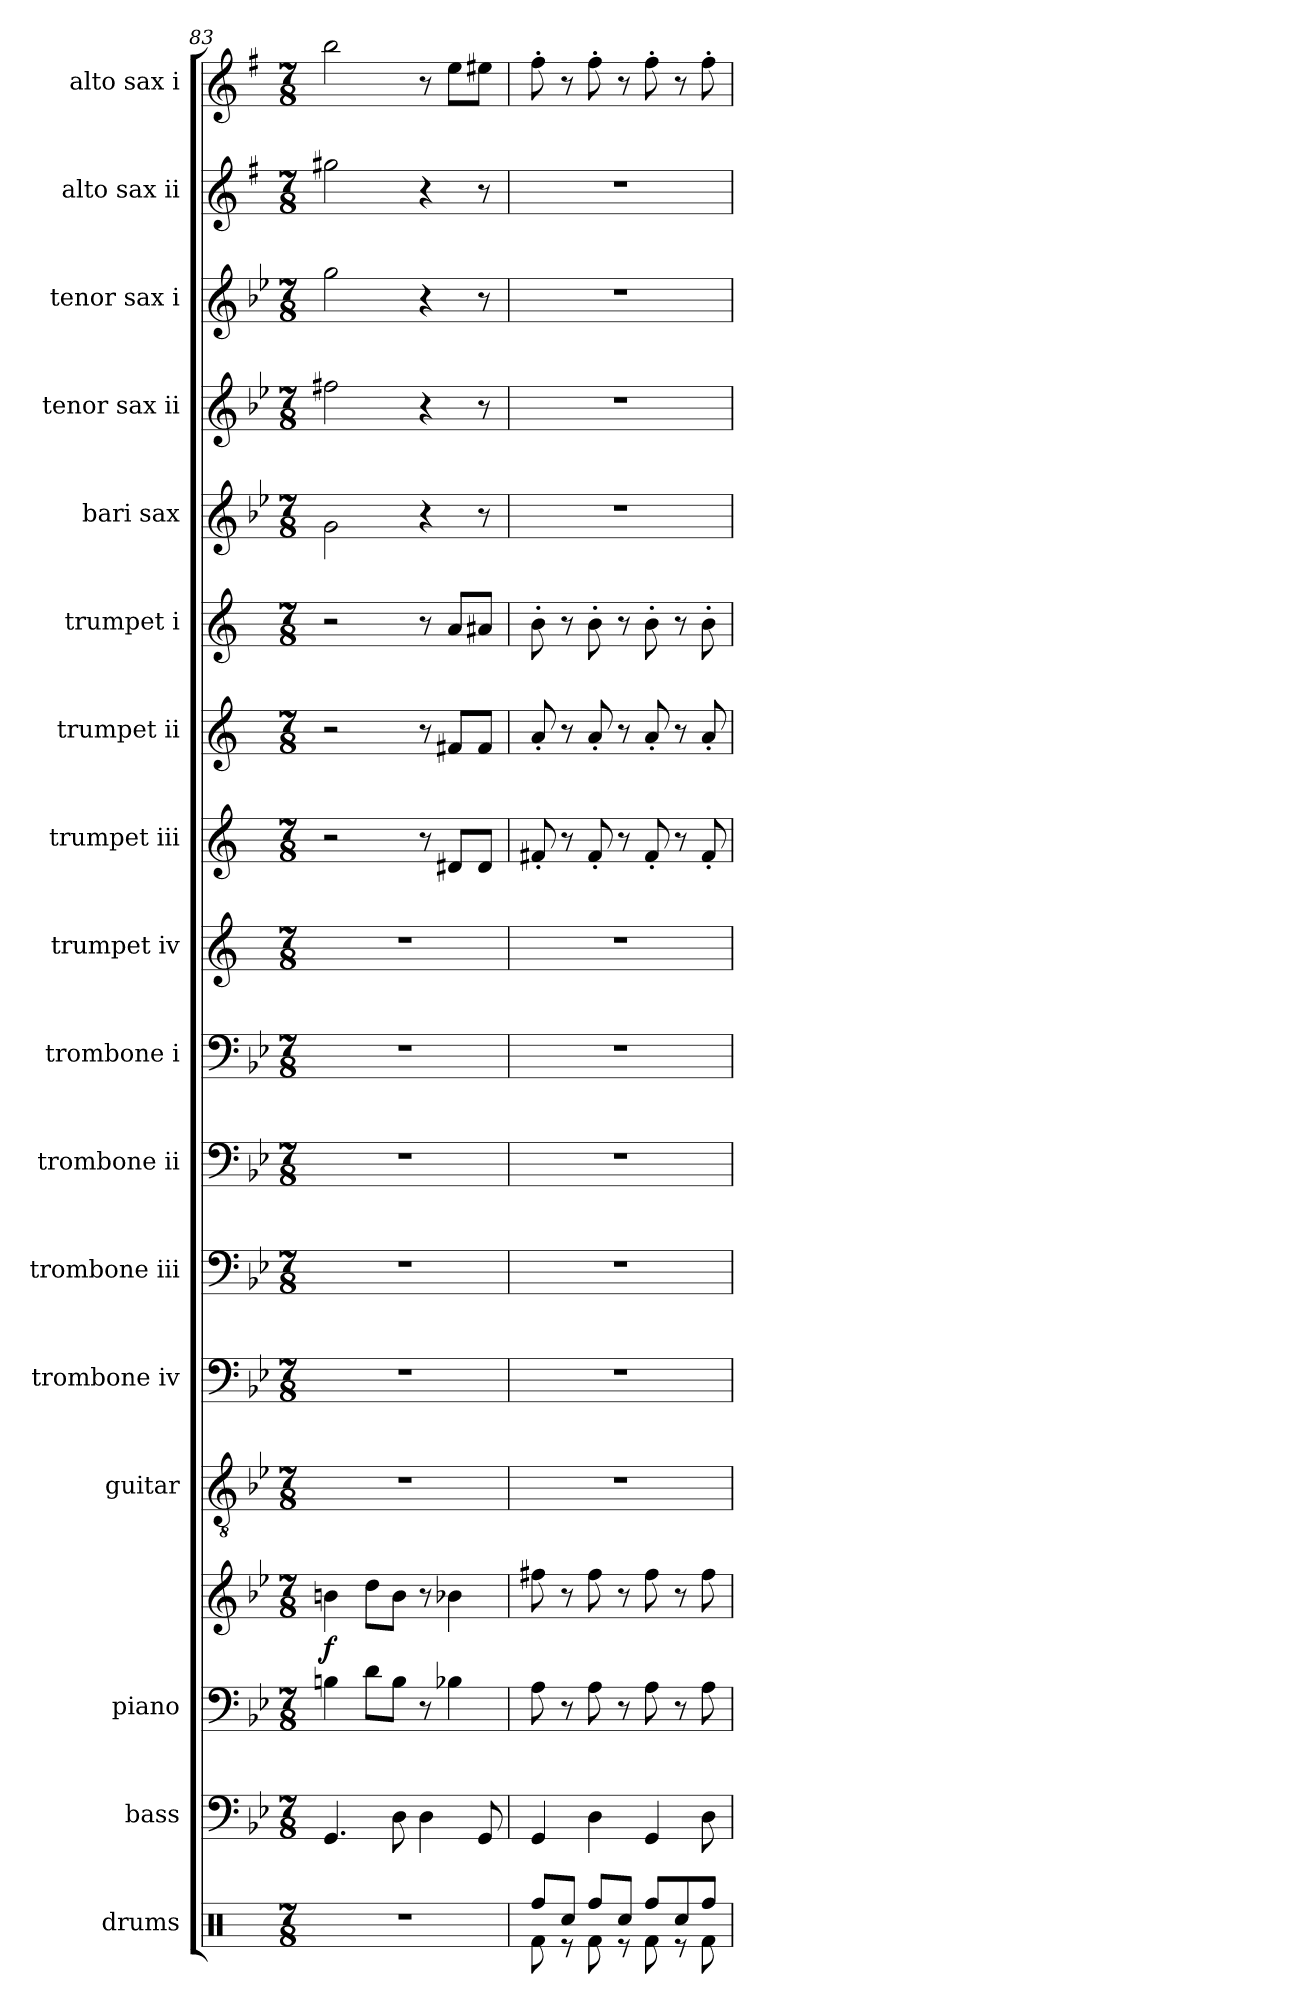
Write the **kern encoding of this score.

**kern	**kern	**kern	**kern	**dynam	**kern	**kern	**kern	**kern	**kern	**kern	**kern	**kern	**kern	**kern	**kern	**kern	**kern	**kern
*part17	*part16	*part15	*part15	*part15	*part14	*part13	*part12	*part11	*part10	*part9	*part8	*part7	*part6	*part5	*part4	*part3	*part2	*part1
*staff18	*staff17	*staff16	*staff15	*staff15/16	*staff14	*staff13	*staff12	*staff11	*staff10	*staff9	*staff8	*staff7	*staff6	*staff5	*staff4	*staff3	*staff2	*staff1
*I"drums	*I"bass	*I"piano	*	*	*I"guitar	*I"trombone iv	*I"trombone iii	*I"trombone ii	*I"trombone i	*I"trumpet iv	*I"trumpet iii	*I"trumpet ii	*I"trumpet i	*I"bari sax	*I"tenor sax ii	*I"tenor sax i	*I"alto sax ii	*I"alto sax i
*I'drs.	*I'bass	*I'pno.	*	*	*I'gtr.	*I'tbn. iv	*I'tbn. iii	*I'tbn. ii	*I'tbn. i	*I'tpt. iv	*I'tpt. iii	*I'tpt. ii	*I'tpt. i	*I'bari	*I'tenor ii	*I'tenor i	*I'alto ii	*I'alto i
*clefX	*clefF4	*clefF4	*clefG2	*	*clefGv2	*clefF4	*clefF4	*clefF4	*clefF4	*clefG2	*clefG2	*clefG2	*clefG2	*clefG2	*clefG2	*clefG2	*clefG2	*clefG2
*	*ITrd7c12	*	*	*	*	*	*	*	*	*ITrd1c2	*ITrd1c2	*ITrd1c2	*ITrd1c2	*ITrd12c21	*ITrd8c14	*ITrd8c14	*ITrd5c9	*ITrd5c9
*k[]	*k[b-e-]	*k[b-e-]	*k[b-e-]	*	*k[b-e-]	*k[b-e-]	*k[b-e-]	*k[b-e-]	*k[b-e-]	*k[b-e-]	*k[b-e-]	*k[b-e-]	*k[b-e-]	*k[b-e-]	*k[b-e-]	*k[b-e-]	*k[b-e-]	*k[b-e-]
*M7/8	*M7/8	*M7/8	*M7/8	*	*M7/8	*M7/8	*M7/8	*M7/8	*M7/8	*M7/8	*M7/8	*M7/8	*M7/8	*M7/8	*M7/8	*M7/8	*M7/8	*M7/8
=83	=83	=83	=83	=83	=83	=83	=83	=83	=83	=83	=83	=83	=83	=83	=83	=83	=83	=83
!	!	!	!	!LO:DY:b	!	!	!	!	!	!	!	!	!	!	!	!	!	!
2..r	4.GGG/	4Bn\	4bn\	f	2..r	2..r	2..r	2..r	2..r	2..r	2r	2r	2r	2G\	2f#X\	2g\	2bn\	2dd\
.	.	8d\L	8dd\L	.	.	.	.	.	.	.	.	.	.	.	.	.	.	.
.	8DD\	8B\J	8b\J	.	.	.	.	.	.	.	.	.	.	.	.	.	.	.
.	4DD\	8r	8r	.	.	.	.	.	.	.	8r	8r	8r	4r	4r	4r	4r	8r
.	.	4B-X\	4b-X\	.	.	.	.	.	.	.	8c#X/L	8en/L	8g/L	.	.	.	.	8g\L
.	8GGG/	.	.	.	.	.	.	.	.	.	8c#/J	8e/J	8g#X/J	8r	8r	8r	8r	8g#X\J
!!LO:PB:g=z
=84	=84	=84	=84	=84	=84	=84	=84	=84	=84	=84	=84	=84	=84	=84	=84	=84	=84	=84
*^	*	*	*	*	*	*	*	*	*	*	*	*	*	*	*	*	*	*
8Rff/L	8Rf\	4GGG/	8A\	8ff#X\	.	2..r	2..r	2..r	2..r	2..r	2..r	8en'/	8g'/	8a'\	2..r	2..r	2..r	2..r	8a'\
8Rcc/J	8r	.	8r	8r	.	.	.	.	.	.	.	8r	8r	8r	.	.	.	.	8r
8Rff/L	8Rf\	4DD\	8A\	8ff#\	.	.	.	.	.	.	.	8e'/	8g'/	8a'\	.	.	.	.	8a'\
8Rcc/J	8r	.	8r	8r	.	.	.	.	.	.	.	8r	8r	8r	.	.	.	.	8r
8Rff/L	8Rf\	4GGG/	8A\	8ff#\	.	.	.	.	.	.	.	8e'/	8g'/	8a'\	.	.	.	.	8a'\
8Rcc/	8r	.	8r	8r	.	.	.	.	.	.	.	8r	8r	8r	.	.	.	.	8r
8Rff/J	8Rf\	8DD\	8A\	8ff#\	.	.	.	.	.	.	.	8e'/	8g'/	8a'\	.	.	.	.	8a'\
*v	*v	*	*	*	*	*	*	*	*	*	*	*	*	*	*	*	*	*	*
=	=	=	=	=	=	=	=	=	=	=	=	=	=	=	=	=	=	=
*-	*-	*-	*-	*-	*-	*-	*-	*-	*-	*-	*-	*-	*-	*-	*-	*-	*-	*-
